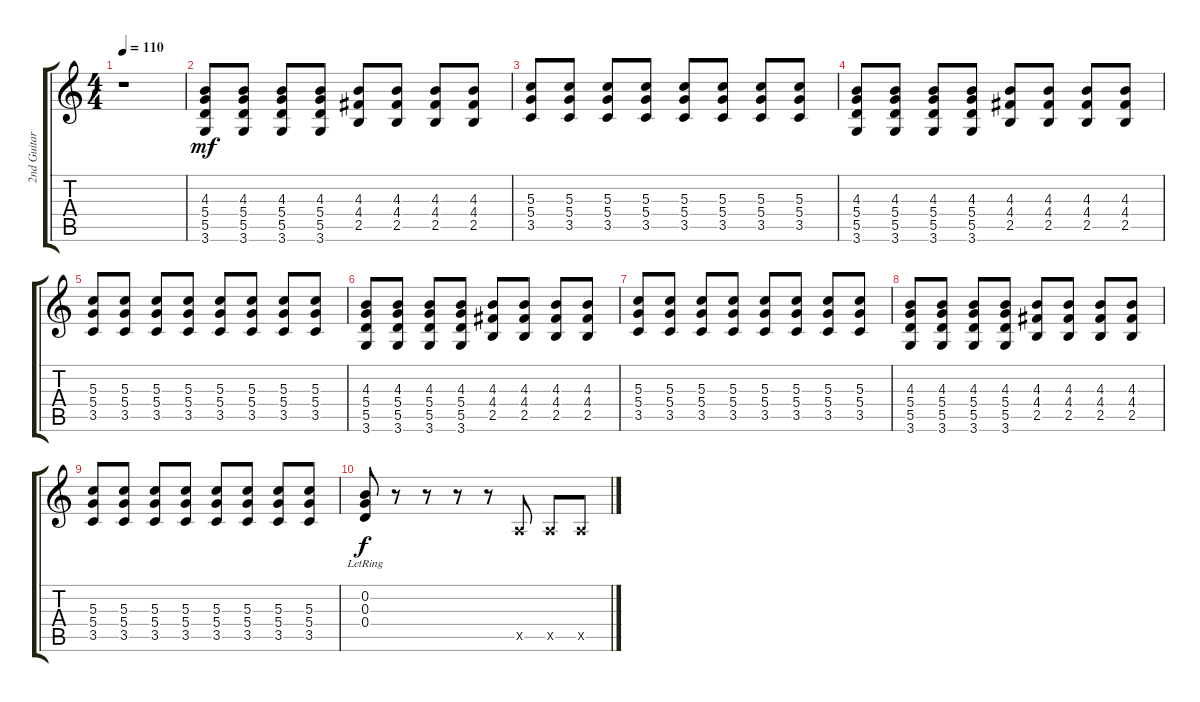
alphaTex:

\track ("2nd Guitar" "2nd Guitar") {instrument electricguitarclean}
\staff {score tabs}
\tuning (E4 B3 G3 D3 A2 E2) {hide}
\ts (4 4)
\tempo 110
\clef g2
\ks c
r.1{dy mf instrument electricguitarclean} |
(4.3 5.4 5.5 3.6).8 (4.3 5.4 5.5 3.6).8 (4.3 5.4 5.5 3.6).8 (4.3 5.4 5.5 3.6).8 (4.3 4.4 2.5).8 (4.3 4.4 2.5).8 (4.3 4.4 2.5).8 (4.3 4.4 2.5).8 |
(5.3 5.4 3.5).8 (5.3 5.4 3.5).8 (5.3 5.4 3.5).8 (5.3 5.4 3.5).8 (5.3 5.4 3.5).8 (5.3 5.4 3.5).8 (5.3 5.4 3.5).8 (5.3 5.4 3.5).8 |
(4.3 5.4 5.5 3.6).8 (4.3 5.4 5.5 3.6).8 (4.3 5.4 5.5 3.6).8 (4.3 5.4 5.5 3.6).8 (4.3 4.4 2.5).8 (4.3 4.4 2.5).8 (4.3 4.4 2.5).8 (4.3 4.4 2.5).8 |
(5.3 5.4 3.5).8 (5.3 5.4 3.5).8 (5.3 5.4 3.5).8 (5.3 5.4 3.5).8 (5.3 5.4 3.5).8 (5.3 5.4 3.5).8 (5.3 5.4 3.5).8 (5.3 5.4 3.5).8 |
(4.3 5.4 5.5 3.6).8 (4.3 5.4 5.5 3.6).8 (4.3 5.4 5.5 3.6).8 (4.3 5.4 5.5 3.6).8 (4.3 4.4 2.5).8 (4.3 4.4 2.5).8 (4.3 4.4 2.5).8 (4.3 4.4 2.5).8 |
(5.3 5.4 3.5).8 (5.3 5.4 3.5).8 (5.3 5.4 3.5).8 (5.3 5.4 3.5).8 (5.3 5.4 3.5).8 (5.3 5.4 3.5).8 (5.3 5.4 3.5).8 (5.3 5.4 3.5).8 |
(4.3 5.4 5.5 3.6).8 (4.3 5.4 5.5 3.6).8 (4.3 5.4 5.5 3.6).8 (4.3 5.4 5.5 3.6).8 (4.3 4.4 2.5).8 (4.3 4.4 2.5).8 (4.3 4.4 2.5).8 (4.3 4.4 2.5).8 |
(5.3 5.4 3.5).8 (5.3 5.4 3.5).8 (5.3 5.4 3.5).8 (5.3 5.4 3.5).8 (5.3 5.4 3.5).8 (5.3 5.4 3.5).8 (5.3 5.4 3.5).8 (5.3 5.4 3.5).8 |
(0.2{lr} 0.3{lr} 0.4{lr}).8{dy f} r.8 r.8 r.8 r.8 0.5{x}.8 0.5{x}.8 0.5{x}.8
